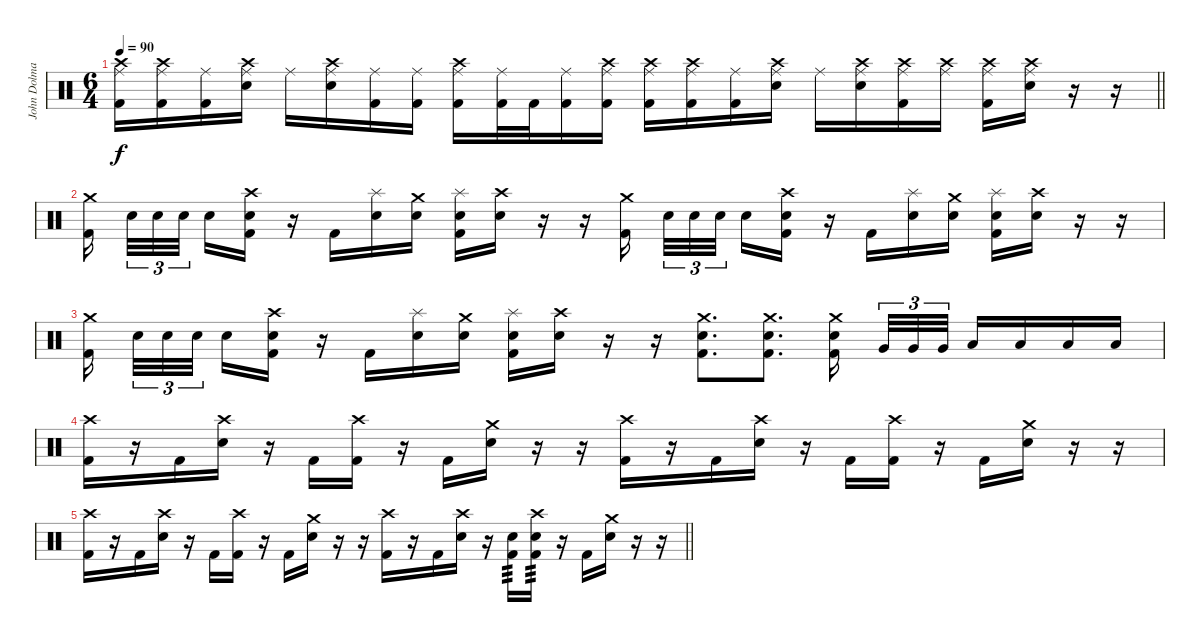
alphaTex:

\track ("John Dolmayan" "John Dolma") {instrument percussion}
\staff {score}
\articulation defaults
\ts (6 4)
\tempo 90
\clef neutral
\barLineRight lightlight
\ks c
("Crash high (hit)" "Ride (middle)" "Kick (hit) 2").16{dy f} ("Crash high (hit)" "Ride (middle)" "Kick (hit) 2").16 ("Ride (middle)" "Kick (hit) 2").16 ("Crash high (hit)" "Ride (middle)" "Electric Snare (hit)").16 "Ride (middle)".16 ("Crash high (hit)" "Ride (middle)" "Electric Snare (hit)").16 ("Ride (middle)" "Kick (hit) 2").16 ("Ride (middle)" "Kick (hit) 2").16 ("Crash high (hit)" "Ride (middle)" "Kick (hit) 2").16 ("Ride (middle)" "Kick (hit) 2").32 "Kick (hit) 2".32 ("Ride (middle)" "Kick (hit) 2").16 ("Crash high (hit)" "Ride (middle)" "Kick (hit) 2").16 ("Crash high (hit)" "Ride (middle)" "Kick (hit) 2").16 ("Crash high (hit)" "Ride (middle)" "Kick (hit) 2").16 ("Ride (middle)" "Kick (hit) 2").16 ("Crash high (hit)" "Ride (middle)" "Electric Snare (hit)").16 "Ride (middle)".16 ("Crash high (hit)" "Ride (middle)" "Electric Snare (hit)").16 ("Crash high (hit)" "Ride (middle)" "Kick (hit) 2").16 ("Crash high (hit)" "Ride (middle)").16 ("Crash high (hit)" "Ride (middle)" "Kick (hit) 2").16 ("Crash high (hit)" "Ride (middle)" "Electric Snare (hit)").16 r.16 r.16 |
("Crash medium (hit)" "Kick (hit) 2").16{beam splitsecondary} "Electric Snare (hit)".32{tu (3 2)} "Electric Snare (hit)".32{tu (3 2)} "Electric Snare (hit)".32{tu (3 2) beam splitsecondary} "Electric Snare (hit)".16 ("Crash high (hit)" "Electric Snare (hit)" "Kick (hit) 2").16 r.16 "Kick (hit) 2".16 ("Splash (hit)" "Electric Snare (hit)").16 ("Crash medium (hit)" "Electric Snare (hit)").16 ("Splash (hit)" "Electric Snare (hit)" "Kick (hit) 2").16 ("Crash high (hit)" "Electric Snare (hit)").16 r.16 r.16 ("Crash medium (hit)" "Kick (hit) 2").16{beam splitsecondary} "Electric Snare (hit)".32{tu (3 2)} "Electric Snare (hit)".32{tu (3 2)} "Electric Snare (hit)".32{tu (3 2) beam splitsecondary} "Electric Snare (hit)".16 ("Crash high (hit)" "Electric Snare (hit)" "Kick (hit) 2").16 r.16 "Kick (hit) 2".16 ("Splash (hit)" "Electric Snare (hit)").16 ("Crash medium (hit)" "Electric Snare (hit)").16 ("Splash (hit)" "Electric Snare (hit)" "Kick (hit) 2").16 ("Crash high (hit)" "Electric Snare (hit)").16 r.16 r.16 |
("Crash medium (hit)" "Kick (hit) 2").16{beam splitsecondary} "Electric Snare (hit)".32{tu (3 2)} "Electric Snare (hit)".32{tu (3 2)} "Electric Snare (hit)".32{tu (3 2) beam splitsecondary} "Electric Snare (hit)".16 ("Crash high (hit)" "Electric Snare (hit)" "Kick (hit) 2").16 r.16 "Kick (hit) 2".16 ("Splash (hit)" "Electric Snare (hit)").16 ("Crash medium (hit)" "Electric Snare (hit)").16 ("Splash (hit)" "Electric Snare (hit)" "Kick (hit) 2").16 ("Crash high (hit)" "Electric Snare (hit)").16 r.16 r.16 ("Crash medium (hit)" "Electric Snare (hit)" "Kick (hit) 2").8{d} ("Crash medium (hit)" "Electric Snare (hit)" "Kick (hit) 2").8{d} ("Crash medium (hit)" "Electric Snare (hit)" "Kick (hit) 2").16{beam splitsecondary} "Very Low Tom (hit)".32{tu (3 2)} "Very Low Tom (hit)".32{tu (3 2)} "Very Low Tom (hit)".32{tu (3 2) beam splitsecondary} "Low Tom (hit)".16 "Low Tom (hit)".16 "Low Floor Tom (hit)".16 "Low Floor Tom (hit)".16 |
("Crash high (hit)" "Kick (hit) 2").16 r.16 "Kick (hit) 2".16 ("Crash high (hit)" "Electric Snare (hit)").16 r.16 "Kick (hit) 2".16 ("Crash high (hit)" "Kick (hit) 2").16 r.16 "Kick (hit) 2".16 ("Crash medium (hit)" "Electric Snare (hit)").16 r.16 r.16 ("Crash high (hit)" "Kick (hit) 2").16 r.16 "Kick (hit) 2".16 ("Crash high (hit)" "Electric Snare (hit)").16 r.16 "Kick (hit) 2".16 ("Crash high (hit)" "Kick (hit) 2").16 r.16 "Kick (hit) 2".16 ("Crash medium (hit)" "Electric Snare (hit)").16 r.16 r.16 |
\barLineRight lightlight
("Crash high (hit)" "Kick (hit) 2").16 r.16 "Kick (hit) 2".16 ("Crash high (hit)" "Electric Snare (hit)").16 r.16 "Kick (hit) 2".16 ("Crash high (hit)" "Kick (hit) 2").16 r.16 "Kick (hit) 2".16 ("Crash medium (hit)" "Electric Snare (hit)").16 r.16 r.16 ("Crash high (hit)" "Kick (hit) 2").16 r.16 "Kick (hit) 2".16 ("Crash high (hit)" "Electric Snare (hit)").16 r.16 ("Electric Snare (hit)" "Kick (hit) 2").16{tp 3} ("Crash high (hit)" "Electric Snare (hit)" "Kick (hit) 2").16{tp 3} r.16 "Kick (hit) 2".16 ("Crash medium (hit)" "Electric Snare (hit)").16 r.16 r.16
